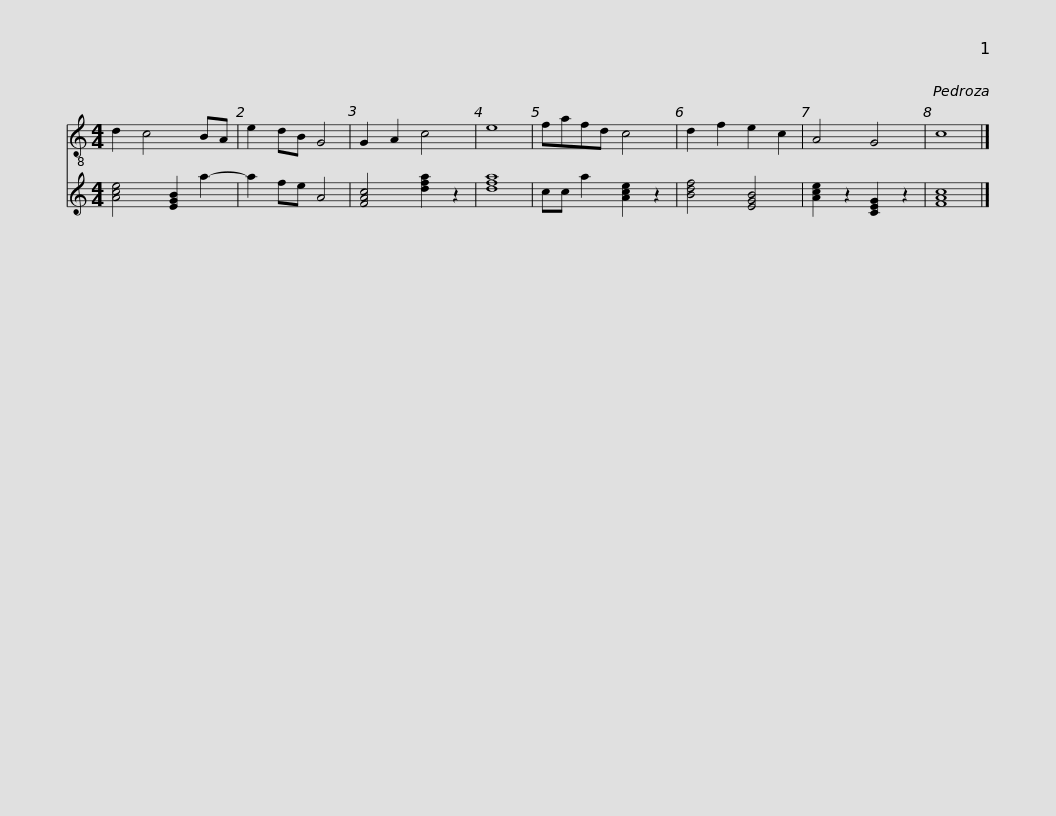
X:1
%%score 1 2
L:1/8
M:4/4
I:linebreak $
K:C
V:1 treble-8
V:2 treble
V:1
 d2 c4 BA | e2 dB G4 | G2 A2 c4 | e8 | fafd c4 | %5
 d2 f2 e2 c2 | A4 G4 | c8 |] %8
V:2
 [Ace]4 [EGB]2 a2- | a2 fe A4 | [FAc]4 [dfa]2 z2 | [dfa]8 | cc a2 [Ace]2 z2 | %5
 [Bdf]4 [EGB]4 | [Ace]2 z2 [CEG]2 z2 | [FAc]8 |] %8
